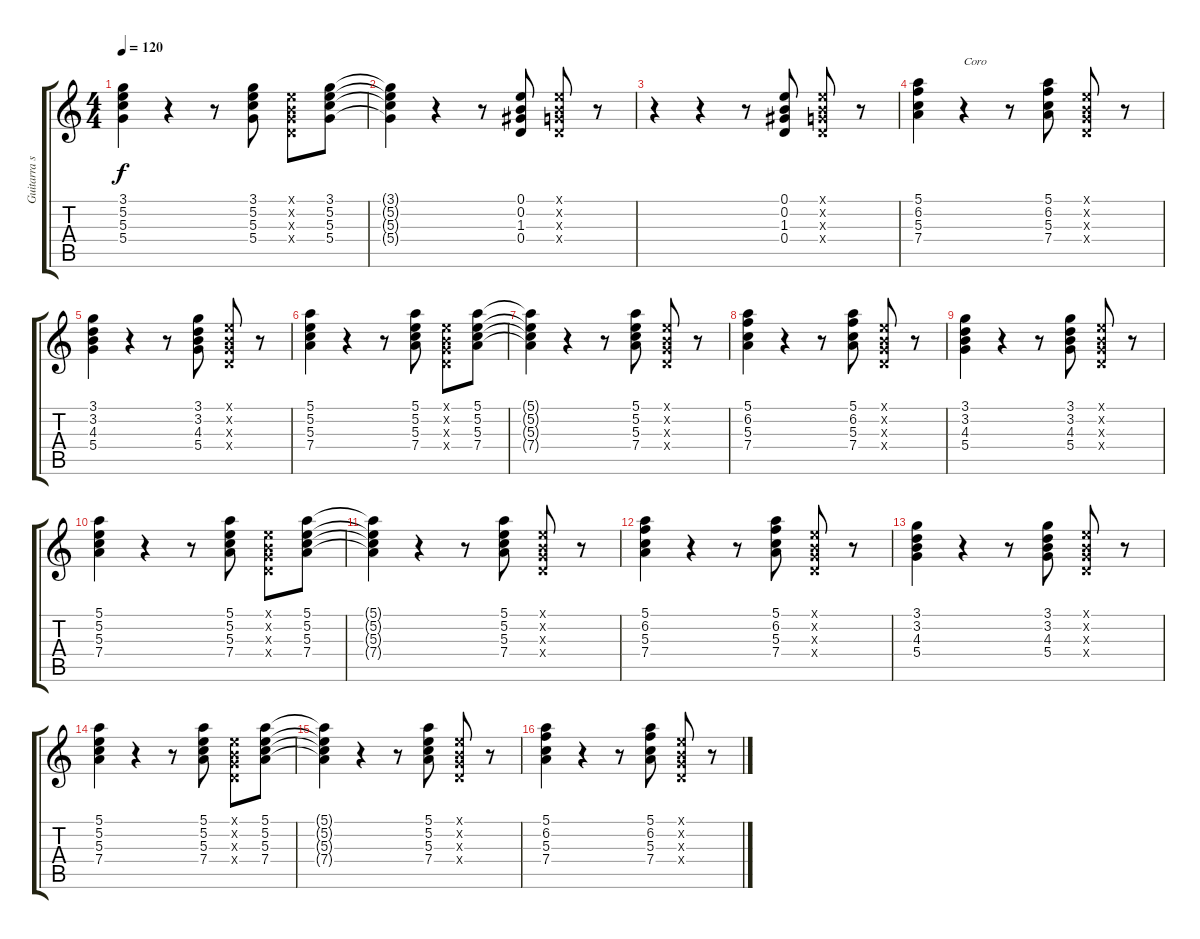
\track ("Guitarra segunda" "Guitarra s") {instrument electricguitarmuted}
\staff {score tabs}
\tuning (E4 B3 G3 D3 A2 E2) {hide}
\ts (4 4)
\tempo 120
\clef g2
\ks c
(3.1 5.2 5.3 5.4).4{dy f} r.4 r.8 (3.1 5.2 5.3 5.4).8 (0.1{x} 0.2{x} 0.3{x} 0.4{x}).8 (3.1 5.2 5.3 5.4).8 |
(3.1{t} 5.2{t} 5.3{t} 5.4{t}).4 r.4 r.8 (0.1 0.2 1.3 0.4).8 (0.1{x} 0.2{x} 0.3{x} 0.4{x}).8 r.8 |
r.4 r.4 r.8 (0.1 0.2 1.3 0.4).8 (0.1{x} 0.2{x} 0.3{x} 0.4{x}).8 r.8 |
(5.1 6.2 5.3 7.4).4 r.4{txt "Coro"} r.8 (5.1 6.2 5.3 7.4).8 (0.1{x} 0.2{x} 0.3{x} 0.4{x}).8 r.8 |
(3.1 3.2 4.3 5.4).4 r.4 r.8 (3.1 3.2 4.3 5.4).8 (0.1{x} 0.2{x} 0.3{x} 0.4{x}).8 r.8 |
(5.1 5.2 5.3 7.4).4 r.4 r.8 (5.1 5.2 5.3 7.4).8 (0.1{x} 0.2{x} 0.3{x} 0.4{x}).8 (5.1 5.2 5.3 7.4).8 |
(5.1{t} 5.2{t} 5.3{t} 7.4{t}).4 r.4 r.8 (5.1 5.2 5.3 7.4).8 (0.1{x} 0.2{x} 0.3{x} 0.4{x}).8 r.8 |
(5.1 6.2 5.3 7.4).4 r.4 r.8 (5.1 6.2 5.3 7.4).8 (0.1{x} 0.2{x} 0.3{x} 0.4{x}).8 r.8 |
(3.1 3.2 4.3 5.4).4 r.4 r.8 (3.1 3.2 4.3 5.4).8 (0.1{x} 0.2{x} 0.3{x} 0.4{x}).8 r.8 |
(5.1 5.2 5.3 7.4).4 r.4 r.8 (5.1 5.2 5.3 7.4).8 (0.1{x} 0.2{x} 0.3{x} 0.4{x}).8 (5.1 5.2 5.3 7.4).8 |
(5.1{t} 5.2{t} 5.3{t} 7.4{t}).4 r.4 r.8 (5.1 5.2 5.3 7.4).8 (0.1{x} 0.2{x} 0.3{x} 0.4{x}).8 r.8 |
(5.1 6.2 5.3 7.4).4 r.4 r.8 (5.1 6.2 5.3 7.4).8 (0.1{x} 0.2{x} 0.3{x} 0.4{x}).8 r.8 |
(3.1 3.2 4.3 5.4).4 r.4 r.8 (3.1 3.2 4.3 5.4).8 (0.1{x} 0.2{x} 0.3{x} 0.4{x}).8 r.8 |
(5.1 5.2 5.3 7.4).4 r.4 r.8 (5.1 5.2 5.3 7.4).8 (0.1{x} 0.2{x} 0.3{x} 0.4{x}).8 (5.1 5.2 5.3 7.4).8 |
(5.1{t} 5.2{t} 5.3{t} 7.4{t}).4 r.4 r.8 (5.1 5.2 5.3 7.4).8 (0.1{x} 0.2{x} 0.3{x} 0.4{x}).8 r.8 |
(5.1 6.2 5.3 7.4).4 r.4 r.8 (5.1 6.2 5.3 7.4).8 (0.1{x} 0.2{x} 0.3{x} 0.4{x}).8 r.8
